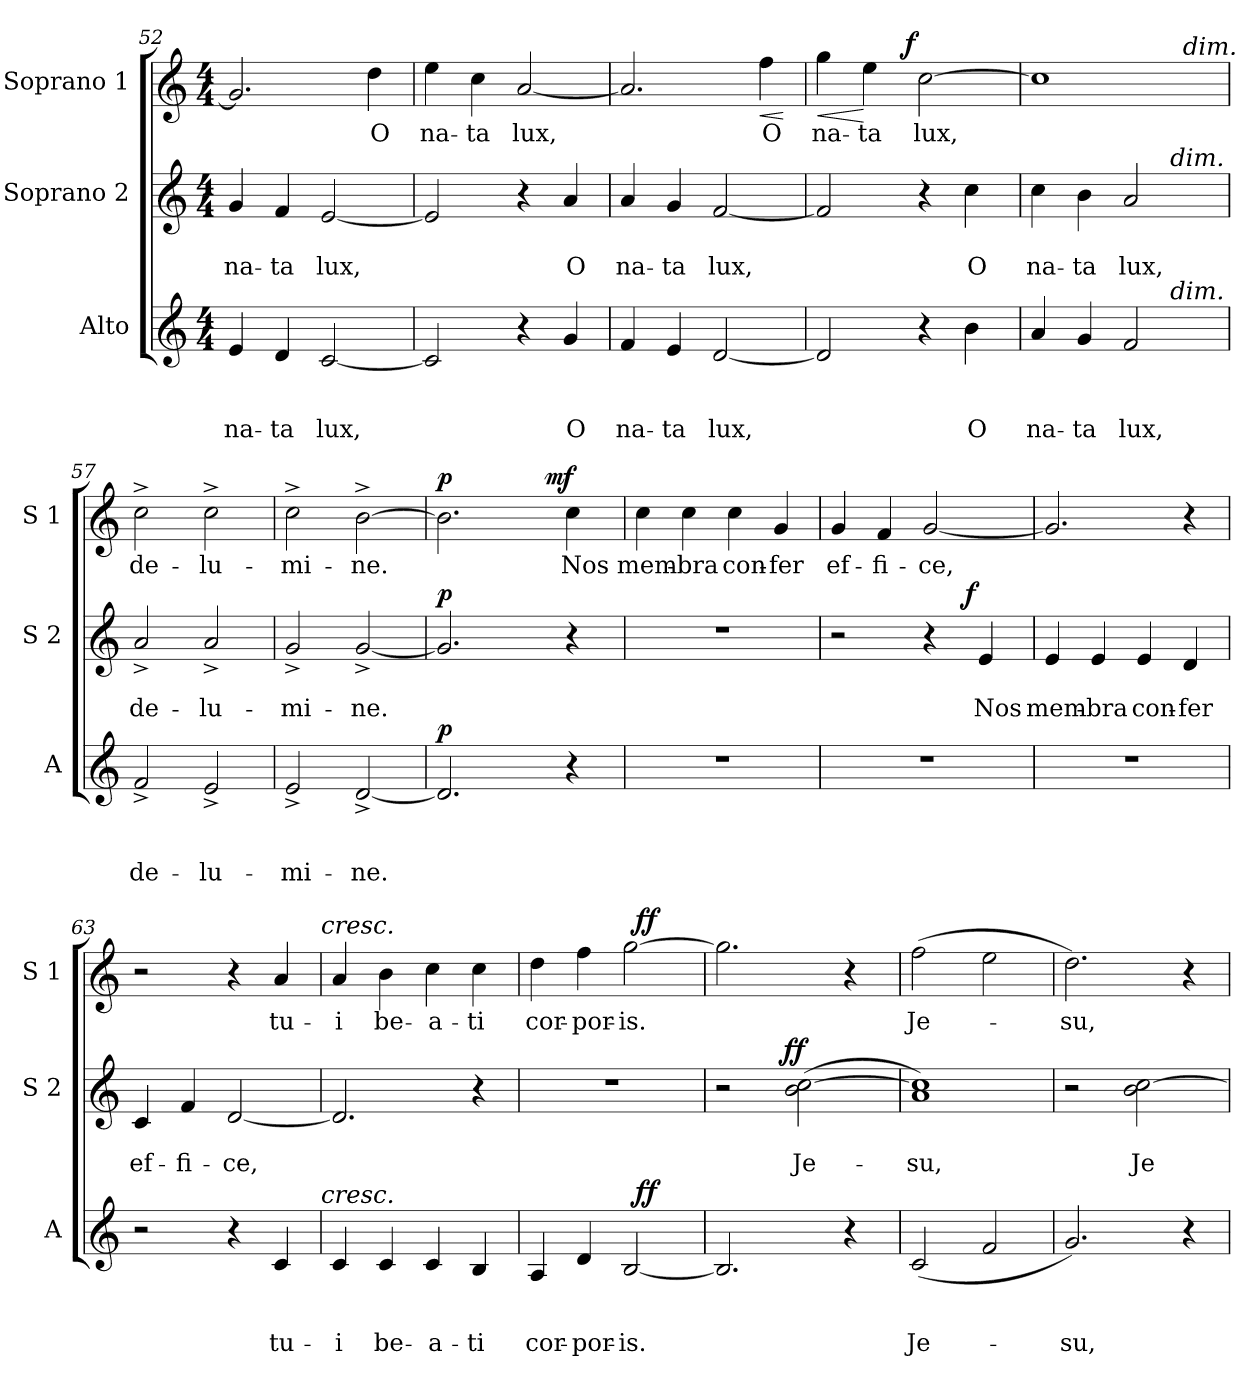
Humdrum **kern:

**kern	**text	**text	**text	**dynam	**kern	**text	**text	**dynam	**kern	**text	**dynam
*part3	*part3	*part3	*part3	*part3	*part2	*part2	*part2	*part2	*part1	*part1	*part1
*staff3	*staff3	*staff3	*staff3	*staff3	*staff2	*staff2	*staff2	*staff2	*staff1	*staff1	*staff1
*I"Alto	*	*	*	*	*I"Soprano 2	*	*	*	*I"Soprano 1	*	*
*I'A	*	*	*	*	*I'S 2	*	*	*	*I'S 1	*	*
*clefG2	*	*	*	*	*clefG2	*	*	*	*clefG2	*	*
*k[]	*	*	*	*	*k[]	*	*	*	*k[]	*	*
*C:	*	*	*	*	*C:	*	*	*	*C:	*	*
*M4/4	*	*	*	*	*M4/4	*	*	*	*M4/4	*	*
=52	=52	=52	=52	=52	=52	=52	=52	=52	=52	=52	=52
!	!	!	!LO:LY:b	!	!	!	!LO:LY:b	!	!	!	!
4e/	.	.	na-	.	4g/	.	na-	.	2.g/]	.	.
!	!	!	!LO:LY:b	!	!	!	!LO:LY:b	!	!	!	!
4d/	.	.	-ta	.	4f/	.	-ta	.	.	.	.
!	!	!	!LO:LY:b	!	!	!	!LO:LY:b	!	!	!	!
[<2c/	.	.	lux,	.	[<2e/	.	lux,	.	.	.	.
!	!	!	!	!	!	!	!	!	!	!LO:LY:b	!
.	.	.	.	.	.	.	.	.	4dd\	O	.
=53	=53	=53	=53	=53	=53	=53	=53	=53	=53	=53	=53
!	!	!	!	!	!	!	!	!	!	!LO:LY:b	!
2c/]	.	.	.	.	2e/]	.	.	.	4ee\	na-	.
!	!	!	!	!	!	!	!	!	!	!LO:LY:b	!
.	.	.	.	.	.	.	.	.	4cc\	-ta	.
!	!	!	!	!	!	!	!	!	!	!LO:LY:b	!
4r	.	.	.	.	4r	.	.	.	[<2a/	lux,	.
!	!	!	!LO:LY:b	!	!	!	!LO:LY:b	!	!	!	!
4g/	.	.	O	.	4a/	.	O	.	.	.	.
=54	=54	=54	=54	=54	=54	=54	=54	=54	=54	=54	=54
!	!	!	!LO:LY:b	!	!	!	!LO:LY:b	!	!	!	!
4f/	.	.	na-	.	4a/	.	na-	.	2.a/]	.	.
!	!	!	!LO:LY:b	!	!	!	!LO:LY:b	!	!	!	!
4e/	.	.	-ta	.	4g/	.	-ta	.	.	.	.
!	!	!	!LO:LY:b	!	!	!	!LO:LY:b	!	!	!	!
[>2d/	.	.	lux,	.	[>2f/	.	lux,	.	.	.	.
!	!	!	!	!	!	!	!	!	!	!LO:LY:b	!LO:HP:b
.	.	.	.	.	.	.	.	.	4ff\	O	<
.	.	.	.	.	.	.	.	.	.	.	[
!!LO:PB:g=z
=55	=55	=55	=55	=55	=55	=55	=55	=55	=55	=55	=55
!	!	!	!	!	!	!	!	!	!	!LO:LY:b	!LO:HP:b
*	*	*	*	*	*	*	*	*	*^	*	*
2d/]	.	.	.	.	2f/]	.	.	.	4gg\	4...ryy	na-	<
!	!	!	!	!	!	!	!	!	!	!	!LO:LY:b	!
.	.	.	.	.	.	.	.	.	4ee\	.	-ta	[
!	!	!	!	!	!	!	!	!	!	!	!	!LO:DY:a
.	.	.	.	.	.	.	.	.	.	2ryy	.	f
!	!	!	!	!	!	!	!	!	!	!	!LO:LY:b	!
4r	.	.	.	.	4r	.	.	.	[>2cc\	.	lux,	.
!	!	!	!LO:LY:b	!	!	!	!LO:LY:b	!	!	!	!	!
4b\	.	.	O	.	4cc\	.	O	.	.	.	.	.
.	.	.	.	.	.	.	.	.	.	32ryy	.	.
=56	=56	=56	=56	=56	=56	=56	=56	=56	=56	=56	=56	=56
!	!	!	!LO:LY:b	!	!	!	!LO:LY:b	!	!	!	!	!
*^	*	*	*	*	*^	*	*	*	*	*	*	*
4a/	2.ryy	.	.	na-	.	4cc\	2.ryy	.	na-	.	1cc]	2ryy	.	.
!	!	!	!	!LO:LY:b	!	!	!	!	!LO:LY:b	!	!	!	!	!
4g/	.	.	.	-ta	.	4b\	.	.	-ta	.	.	.	.	.
!	!	!	!	!LO:LY:b	!	!	!	!	!LO:LY:b	!	!	!	!	!
2f/	.	.	.	lux,	.	2a/	.	.	lux,	.	.	4ryy	.	.
!	!	!	!	!	!	!	!LO:TX:a:i:t=dim.	!	!	!	!	!	!	!
!	!LO:TX:a:i:t=dim.	!	!	!	!	!	!	!	!	!	!	!	!	!
.	4ryy	.	.	.	.	.	4ryy	.	.	.	.	32ryy	.	.
!	!	!	!	!	!	!	!	!	!	!	!	!LO:TX:a:i:t=dim.	!	!
.	.	.	.	.	.	.	.	.	.	.	.	8..ryy	.	.
=57	=57	=57	=57	=57	=57	=57	=57	=57	=57	=57	=57	=57	=57	=57
!	!	!	!	!LO:LY:b	!	!	!	!	!LO:LY:b	!	!	!	!LO:LY:b	!
*v	*v	*	*	*	*	*	*	*	*	*	*v	*v	*	*
*	*	*	*	*	*v	*v	*	*	*	*	*	*
2f^</	.	.	de-	.	2a^</	.	de-	.	2cc^>\	de-	.
!	!	!	!LO:LY:b	!	!	!	!LO:LY:b	!	!	!LO:LY:b	!
2e^</	.	.	-lu-	.	2a^</	.	-lu-	.	2cc^>\	-lu-	.
=58	=58	=58	=58	=58	=58	=58	=58	=58	=58	=58	=58
!	!	!	!LO:LY:b	!	!	!	!LO:LY:b	!	!	!LO:LY:b	!
2e^</	.	.	-mi-	.	2g^</	.	-mi-	.	2cc^>\	-mi-	.
!	!	!	!LO:LY:b	!	!	!	!LO:LY:b	!	!	!LO:LY:b	!
[<2d^</	.	.	-ne.	.	[<2g^</	.	-ne.	.	[>2b^>\	-ne.	.
=59	=59	=59	=59	=59	=59	=59	=59	=59	=59	=59	=59
!	!	!	!	!LO:DY:a	!	!	!	!LO:DY:a	!	!	!LO:DY:a
*	*	*	*	*	*	*	*	*	*^	*	*
2.d/]	.	.	.	p	2.g/]	.	.	p	2.b\]	2ryy	.	p
.	.	.	.	.	.	.	.	.	.	8.ryy	.	.
!	!	!	!	!	!	!	!	!	!	!	!	!LO:DY:a
.	.	.	.	.	.	.	.	.	.	4ryy	.	mf
!	!	!	!	!	!	!	!	!	!	!	!LO:LY:b	!
4r	.	.	.	.	4r	.	.	.	4cc\	.	Nos	.
.	.	.	.	.	.	.	.	.	.	16ryy	.	.
=60	=60	=60	=60	=60	=60	=60	=60	=60	=60	=60	=60	=60
!	!	!	!	!	!	!	!	!	!	!	!LO:LY:b	!
*	*	*	*	*	*	*	*	*	*v	*v	*	*
1r	.	.	.	.	1r	.	.	.	4cc\	mem-	.
!	!	!	!	!	!	!	!	!	!	!LO:LY:b:rj	!
.	.	.	.	.	.	.	.	.	4cc\	-bra	.
!	!	!	!	!	!	!	!	!	!	!LO:LY:b	!
.	.	.	.	.	.	.	.	.	4cc\	con-	.
!	!	!	!	!	!	!	!	!	!	!LO:LY:b	!
.	.	.	.	.	.	.	.	.	4g/	-fer	.
!!LO:LB:g=z
=61	=61	=61	=61	=61	=61	=61	=61	=61	=61	=61	=61
!	!	!	!	!	!	!	!	!	!	!LO:LY:b	!
*	*	*	*	*	*^	*	*	*	*	*	*
1r	.	.	.	.	2r	2ryy	.	.	.	4g/	ef-	.
!	!	!	!	!	!	!	!	!	!	!	!LO:LY:b	!
.	.	.	.	.	.	.	.	.	.	4f/	-fi-	.
!	!	!	!	!	!	!	!	!	!	!	!LO:LY:b	!
.	.	.	.	.	4r	8..ryy	.	.	.	[<2g/	-ce,	.
!	!	!	!	!	!	!	!	!	!LO:DY:a	!	!	!
.	.	.	.	.	.	4ryy	.	.	f	.	.	.
!	!	!	!	!	!	!	!	!LO:LY:b	!	!	!	!
.	.	.	.	.	4e/	.	.	Nos	.	.	.	.
.	.	.	.	.	.	32ryy	.	.	.	.	.	.
=62	=62	=62	=62	=62	=62	=62	=62	=62	=62	=62	=62	=62
!	!	!	!	!	!	!	!	!LO:LY:b	!	!	!	!
*	*	*	*	*	*v	*v	*	*	*	*	*	*
1r	.	.	.	.	4e/	.	mem-	.	2.g/]	.	.
!	!	!	!	!	!	!	!LO:LY:b:rj	!	!	!	!
.	.	.	.	.	4e/	.	-bra	.	.	.	.
!	!	!	!	!	!	!	!LO:LY:b	!	!	!	!
.	.	.	.	.	4e/	.	con-	.	.	.	.
!	!	!	!	!	!	!	!LO:LY:b	!	!	!	!
.	.	.	.	.	4d/	.	-fer	.	4r	.	.
=63	=63	=63	=63	=63	=63	=63	=63	=63	=63	=63	=63
!	!	!	!	!	!	!	!LO:LY:b	!	!	!	!
2r	.	.	.	.	4c/	.	ef-	.	2r	.	.
!	!	!	!	!	!	!	!LO:LY:b	!	!	!	!
.	.	.	.	.	4f/	.	-fi-	.	.	.	.
!	!	!	!	!	!	!	!LO:LY:b	!	!	!	!
4r	.	.	.	.	[<2d/	.	-ce,	.	4r	.	.
!	!	!	!LO:LY:b	!	!	!	!	!	!	!LO:LY:b	!
4c/	.	.	tu-	.	.	.	.	.	4a/	tu-	.
!	!	!	!	!	!	!	!	!	!LO:TX:a:i:t=cresc.	!	!
!LO:TX:a:i:t=cresc.	!	!	!	!	!	!	!	!	!	!	!
=64	=64	=64	=64	=64	=64	=64	=64	=64	=64	=64	=64
!	!	!	!LO:LY:b	!	!	!	!	!	!	!LO:LY:b	!
4c/	.	.	-i	.	2.d/]	.	.	.	4a/	-i	.
!	!	!	!LO:LY:b	!	!	!	!	!	!	!LO:LY:b	!
4c/	.	.	be-	.	.	.	.	.	4b\	be-	.
!	!	!	!LO:LY:b	!	!	!	!	!	!	!LO:LY:b	!
4c/	.	.	-a-	.	.	.	.	.	4cc\	-a-	.
!	!	!	!LO:LY:b	!	!	!	!	!	!	!LO:LY:b	!
4B/	.	.	-ti	.	4r	.	.	.	4cc\	-ti	.
=65	=65	=65	=65	=65	=65	=65	=65	=65	=65	=65	=65
!	!	!	!LO:LY:b	!	!	!	!	!	!	!LO:LY:b	!
*^	*	*	*	*	*	*	*	*	*^	*	*
4A/	2ryy	.	.	cor-	.	1r	.	.	.	4dd\	2ryy	cor-	.
!	!	!	!	!LO:LY:b:rj	!	!	!	!	!	!	!	!LO:LY:b:rj	!
4d/	.	.	.	-por-	.	.	.	.	.	4ff\	.	-por-	.
!	!	!	!	!LO:LY:b	!	!	!	!	!	!	!	!LO:LY:b	!
[<2B/	32ryy	.	.	-is.	.	.	.	.	.	[>2gg\	32ryy	-is.	.
!	!	!	!	!	!LO:DY:a	!	!	!	!	!	!	!	!LO:DY:a
.	4...ryy	.	.	.	ff	.	.	.	.	.	4...ryy	.	ff
*v	*v	*	*	*	*	*	*	*	*	*v	*v	*	*
=66	=66	=66	=66	=66	=66	=66	=66	=66	=66	=66	=66
*	*	*	*	*	*^	*	*	*	*	*	*
2.B/]	.	.	.	.	2r	4...ryy	.	.	.	2.gg\]	.	.
!	!	!	!	!	!	!	!	!	!LO:DY:a	!	!	!
.	.	.	.	.	.	2ryy	.	.	ff	.	.	.
!	!	!	!	!	!	!	!	!LO:LY:b	!	!	!	!
.	.	.	.	.	(2b\ [<2cc\	.	.	Je-	.	.	.	.
4r	.	.	.	.	.	.	.	.	.	4r	.	.
.	.	.	.	.	.	32ryy	.	.	.	.	.	.
!!LO:LB:g=z
=67	=67	=67	=67	=67	=67	=67	=67	=67	=67	=67	=67	=67
!	!	!	!LO:LY:b	!	!	!	!	!LO:LY:b	!	!	!LO:LY:b	!
*	*	*	*	*	*v	*v	*	*	*	*	*	*
(<2c/	.	.	Je-	.	1a 1cc])	.	-su,	.	(>2ff\	Je-	.
2f/	.	.	.	.	.	.	.	.	2ee\	.	.
=68	=68	=68	=68	=68	=68	=68	=68	=68	=68	=68	=68
!	!	!	!LO:LY:b	!	!	!	!	!	!	!LO:LY:b	!
2.g/)	.	.	-su,	.	2r	.	.	.	2.dd\)	-su,	.
!	!	!	!	!	!	!	!LO:LY:b	!	!	!	!
.	.	.	.	.	2b\ [>2cc\	.	Je-	.	.	.	.
4r	.	.	.	.	.	.	.	.	4r	.	.
=	=	=	=	=	=	=	=	=	=	=	=
*-	*-	*-	*-	*-	*-	*-	*-	*-	*-	*-	*-
